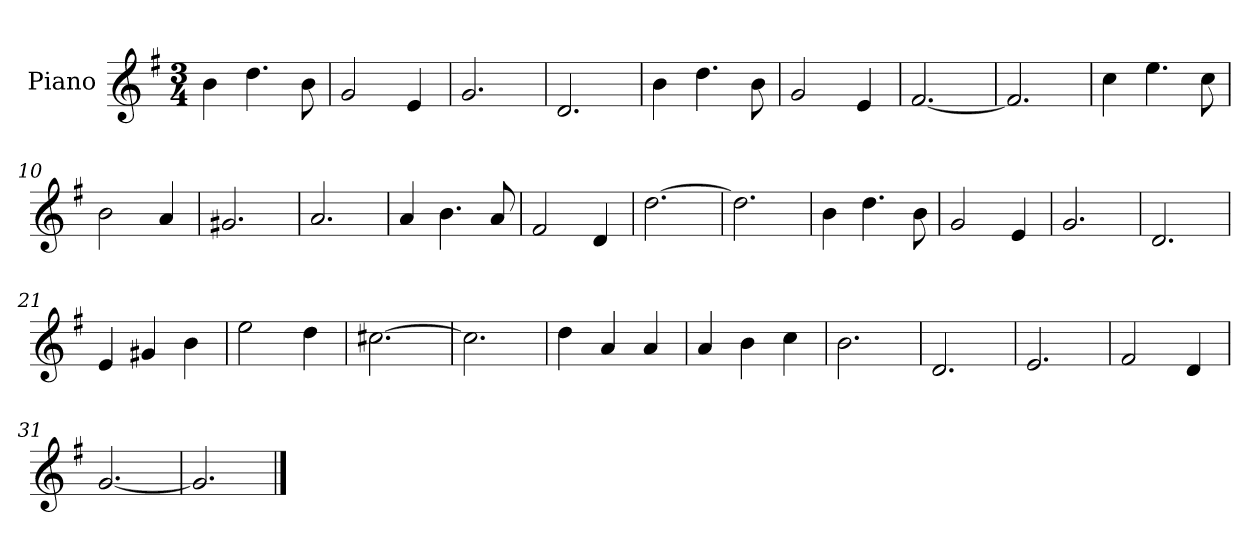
**kern
*part1
*staff1
*I"Piano
*I'Pno
*clefG2
*k[f#]
*G:
*M3/4
=1
4b\
4.dd\
8b\
=2
2g/
4e/
=3
2.g/
=4
2.d/
=5
4b\
4.dd\
8b\
=6
2g/
4e/
=7
[2.f#/
=8
2.f#/]
=9
4cc\
4.ee\
8cc\
=10
2b\
4a/
=11
2.g#X/
=12
2.a/
=13
4a/
4.b\
8a/
=14
2f#/
4d/
=15
[2.dd\
!!LO:LB:g=z
=16
2.dd\]
=17
4b\
4.dd\
8b\
=18
2g/
4e/
=19
2.g/
=20
2.d/
=21
4e/
4g#X/
4b\
=22
2ee\
4dd\
=23
[2.cc#X\
=24
2.cc#\]
=25
4dd\
4a/
4a/
=26
4a/
4b\
4cc\
=27
2.b\
=28
2.d/
=29
2.e/
=30
2f#/
4d/
=31
[2.g/
!!LO:LB:g=z
=32
2.g/]
==
*-
